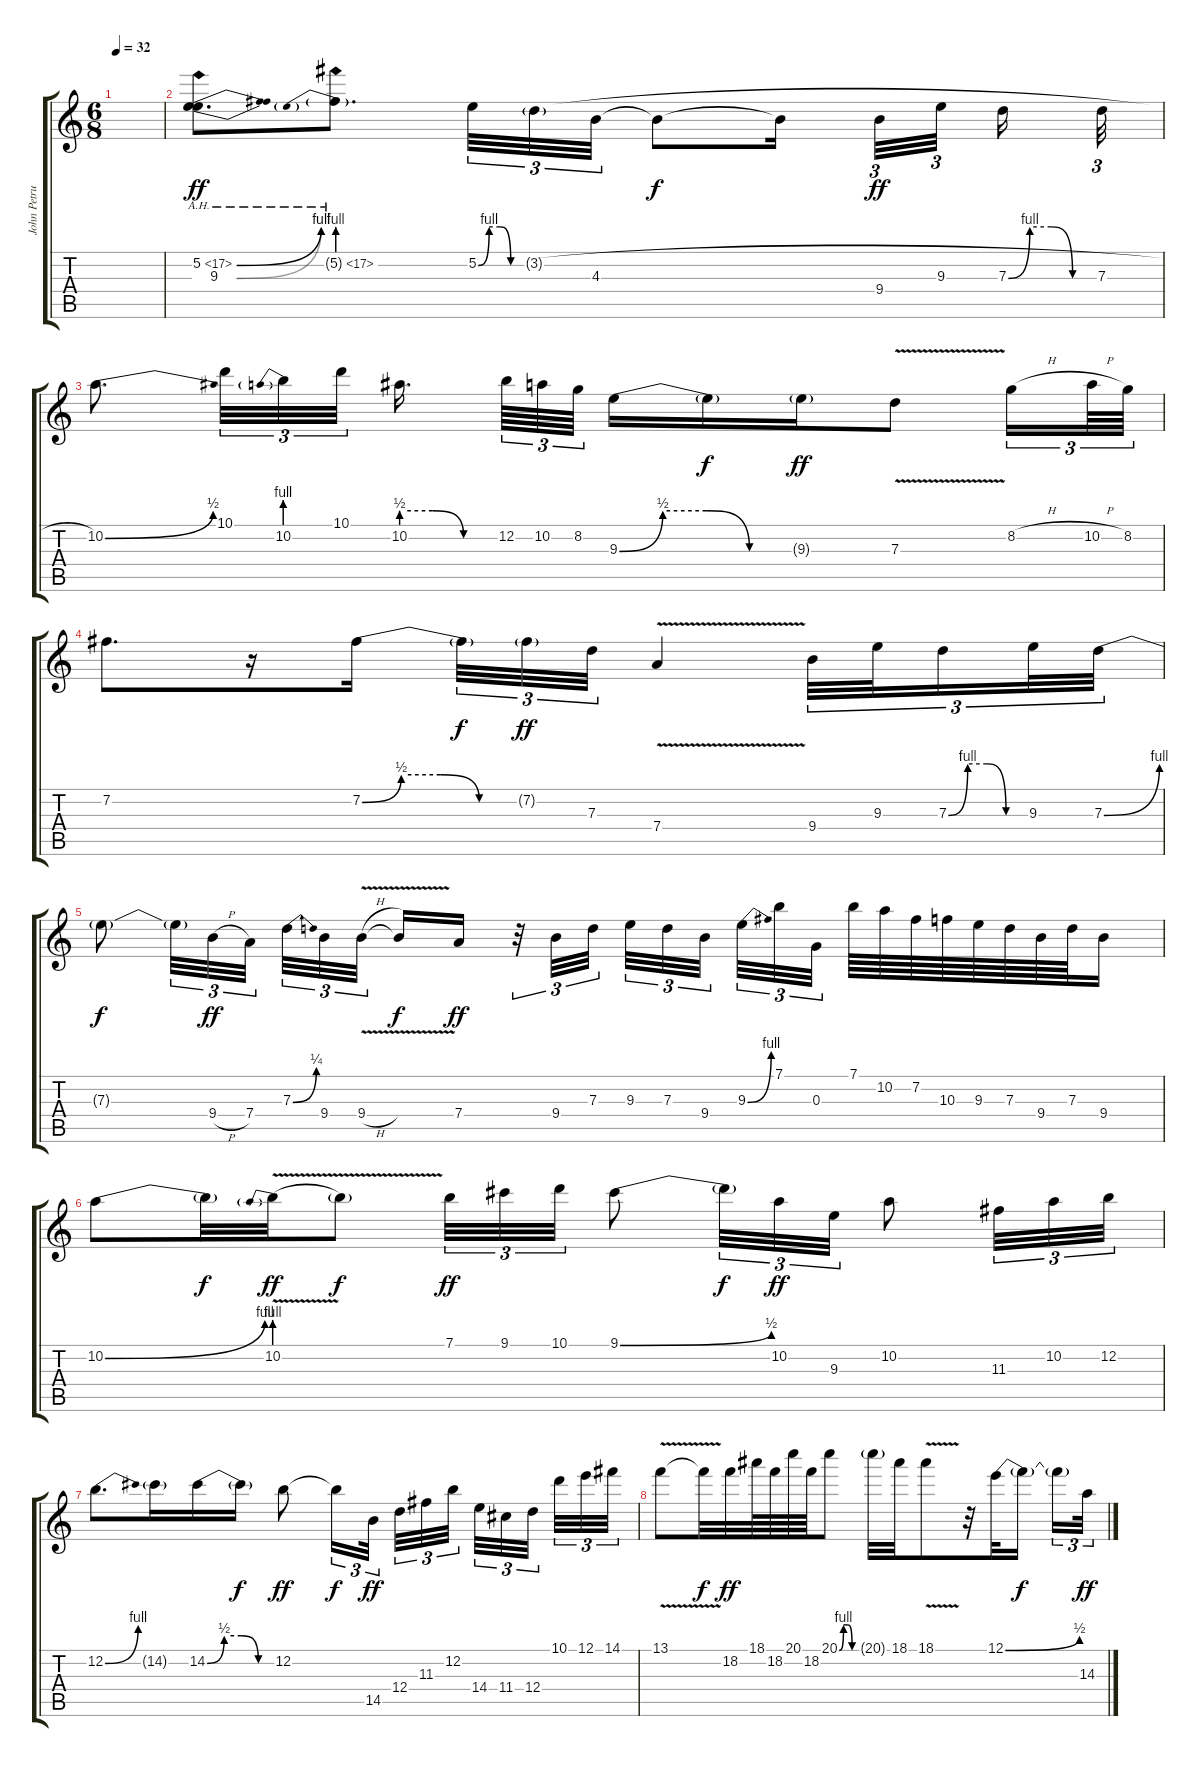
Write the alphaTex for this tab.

\track ("John Petrucci" "John Petru") {instrument acousticguitarsteel}
\staff {score tabs}
\tuning (E4 B3 G3 D3 A2 E2) {hide}
\ts (6 8)
\tempo 32
\clef g2
\ks c
|
(5.2{be (bend 0 0 60 4) ah 12} 9.3{be (bend 0 0 60 4)}).8{d dy ff instrument distortionguitar} 5.2{be (prebend 0 4 60 4) ah 12 g}.8{d} 5.2{be (custom 0 0 15 4 30 4 45 0 60 0)}.32{tu (3 2)} 3.2{h g}.32{tu (3 2)} 4.3.32{tu (3 2)} 4.3{t}.8{dy f} 4.3{t}.16{beam splitsecondary} 9.4.32{tu (3 2) dy ff} 9.3.32{tu (3 2) beam splitsecondary} 7.3{be (custom 0 0 15 4 30 4 45 0 60 0)}.16 7.3.32{tu (3 2)} |
10.2{be (bend 0 0 60 2)}.8{d} 10.1.32{tu (3 2)} 10.2{be (prebend 0 4 60 4)}.32{tu (3 2)} 10.1.32{tu (3 2) beam splitsecondary} 10.2{be (custom 0 2 20 2 40 0 60 0)}.16{d beam splitsecondary} 12.2.64{tu (3 2)} 10.2.64{tu (3 2)} 8.2.64{tu (3 2)} 9.3{be (custom 0 0 15 2 30 2 45 0 60 0)}.16 9.3{t}.16{dy f} 9.3{g}.16{dy ff} 7.3{v}.8 8.2{h}.16{tu (3 2)} 10.2{h}.64{tu (3 2)} 8.2.64{tu (3 2)} |
7.2.8{d} r.16 7.2{be (custom 0 0 15 2 30 2 45 0 60 0)}.16{beam splitsecondary} 7.2{t}.32{tu (3 2) dy f} 7.2{g}.32{tu (3 2) dy ff} 7.3.32{tu (3 2)} 7.4{v}.4 9.4.32{tu (3 2)} 9.3.32{tu (3 2)} 7.3{be (custom 0 0 15 4 30 4 45 0 60 0)}.16{tu (3 2)} 9.3.32{tu (3 2)} 7.3{be (bend 0 0 60 4)}.32{tu (3 2)} |
7.3{t}.8{dy f} 7.3{t}.32{tu (3 2)} 9.4{h}.32{tu (3 2) dy ff} 7.4.32{tu (3 2) beam splitsecondary} 7.3{be (bend 0 0 60 1)}.32{tu (3 2)} 9.4.32{tu (3 2)} 9.4{v h}.32{tu (3 2) beam splitsecondary} 9.4{t}.16{dy f} 7.4.16{dy ff} r.32{tu (3 2)} 9.4.32{tu (3 2)} 7.3.32{tu (3 2) beam splitsecondary} 9.3.32{tu (3 2)} 7.3.32{tu (3 2)} 9.4.32{tu (3 2) beam splitsecondary} 9.3{be (bend 0 0 60 4)}.32{tu (3 2)} 7.1.32{tu (3 2)} 0.3.32{tu (3 2) beam splitsecondary} 7.1.64 10.2.64 7.2.64 10.3.64 9.3.64 7.3.64 9.4.64 7.3.64 9.4.16 |
10.2{be (bend 0 0 60 4)}.8 10.2{t}.32{dy f} 10.2{be (prebend 0 4 60 4) v}.32{dy ff} 10.2{t}.8{dy f} 7.1.32{tu (3 2) dy ff} 9.1.32{tu (3 2)} 10.1.32{tu (3 2)} 9.1{be (bend 0 0 60 2)}.8 9.1{t}.32{tu (3 2) dy f} 10.2.32{tu (3 2) dy ff} 9.3.32{tu (3 2)} 10.2.8 11.3.32{tu (3 2)} 10.2.32{tu (3 2)} 12.2.32{tu (3 2)} |
12.2{be (bend 0 0 60 4)}.8{d} 14.2{g}.16 14.2{be (custom 0 0 15 2 30 2 45 0 60 0)}.16 14.2{t}.16{dy f} 12.2.8{dy ff} 12.2{t}.16{tu (3 2) dy f} 14.5.32{tu (3 2) dy ff beam splitsecondary} 12.4.32{tu (3 2)} 11.3.32{tu (3 2)} 12.2.32{tu (3 2) beam splitsecondary} 14.4.32{tu (3 2)} 11.4.32{tu (3 2)} 12.4.32{tu (3 2) beam splitsecondary} 10.1.32{tu (3 2)} 12.1.32{tu (3 2)} 14.1.32{tu (3 2)} |
13.1{v}.8 13.1{t}.32{dy f} 18.2.32{dy ff} 18.1.64 18.2.64 20.1.64 18.2.64 20.1{be (custom 0 0 15 4 30 4 45 0 60 0)}.8 20.1{g}.32 18.1.32 18.1{v}.8 r.32 12.1{be (bend 0 0 60 2)}.32 12.1{t}.16{dy f beam splitsecondary} 12.1{t}.16{tu (3 2)} 14.3.32{tu (3 2) dy ff}
